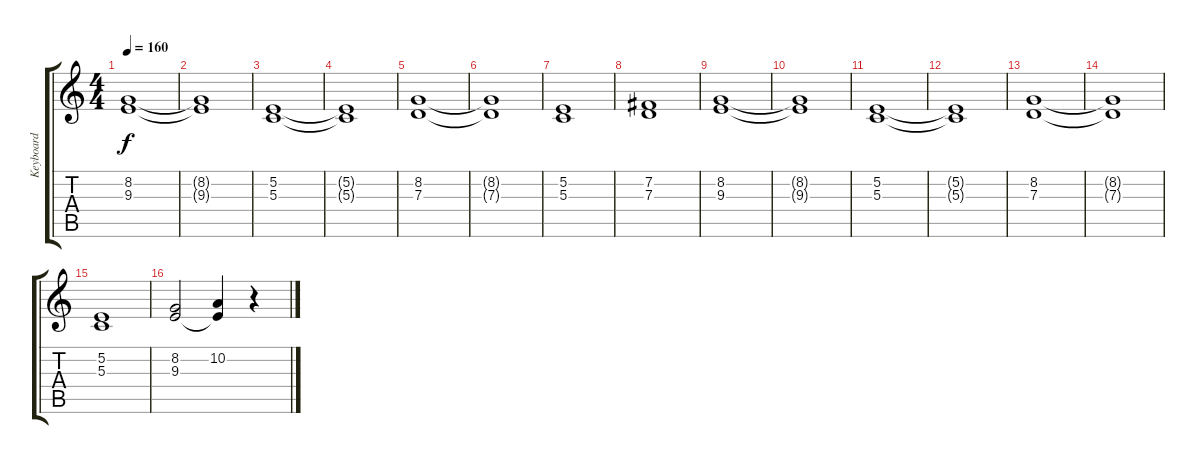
\track ("Keyboard " "Keyboard ") {instrument stringensemble1}
\staff {score tabs}
\tuning (E4 B3 G3 D3 A2 E2) {hide}
\ts (4 4)
\section ("" "")
\tempo 160
\clef g2
\ks c
(8.2 9.3).1{dy f} |
(8.2{t} 9.3{t}).1 |
(5.2 5.3).1 |
(5.2{t} 5.3{t}).1 |
(8.2 7.3).1 |
(8.2{t} 7.3{t}).1 |
(5.2 5.3).1 |
(7.2 7.3).1 |
\section ("" "")
(8.2 9.3).1 |
(8.2{t} 9.3{t}).1 |
(5.2 5.3).1 |
(5.2{t} 5.3{t}).1 |
(8.2 7.3).1 |
(8.2{t} 7.3{t}).1 |
(5.2 5.3).1 |
(8.2 9.3).2 (10.2 9.3{t}).4 r.4
